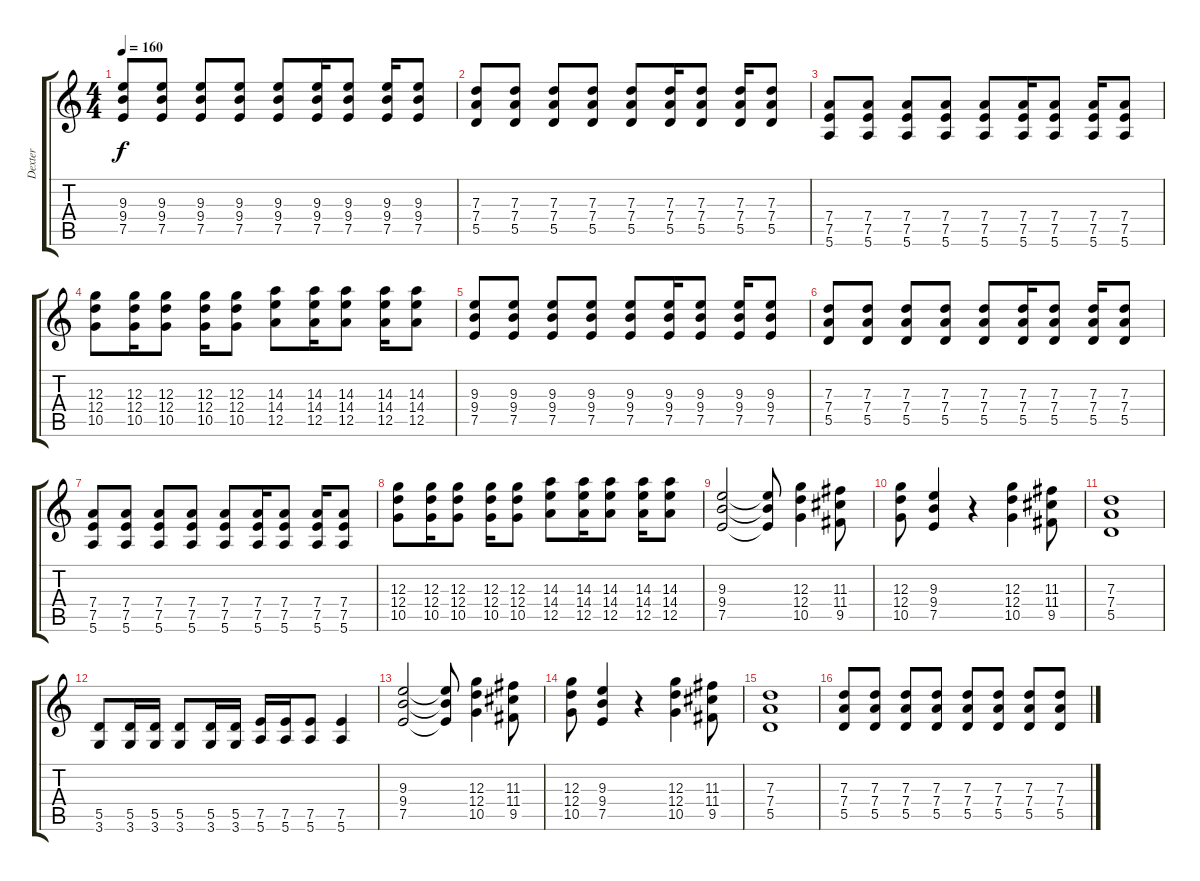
\track ("Dexter" "Dexter") {instrument distortionguitar}
\staff {score tabs}
\tuning (E4 B3 G3 D3 A2 E2) {hide}
\ts (4 4)
\tempo 160
\clef g2
\ks c
(9.3 9.4 7.5).8{dy f} (9.3 9.4 7.5).8 (9.3 9.4 7.5).8 (9.3 9.4 7.5).8 (9.3 9.4 7.5).8 (9.3 9.4 7.5).16 (9.3 9.4 7.5).8 (9.3 9.4 7.5).16 (9.3 9.4 7.5).8 |
(7.3 7.4 5.5).8 (7.3 7.4 5.5).8 (7.3 7.4 5.5).8 (7.3 7.4 5.5).8 (7.3 7.4 5.5).8 (7.3 7.4 5.5).16 (7.3 7.4 5.5).8 (7.3 7.4 5.5).16 (7.3 7.4 5.5).8 |
(7.4 7.5 5.6).8 (7.4 7.5 5.6).8 (7.4 7.5 5.6).8 (7.4 7.5 5.6).8 (7.4 7.5 5.6).8 (7.4 7.5 5.6).16 (7.4 7.5 5.6).8 (7.4 7.5 5.6).16 (7.4 7.5 5.6).8 |
(12.3 12.4 10.5).8 (12.3 12.4 10.5).16 (12.3 12.4 10.5).8 (12.3 12.4 10.5).16 (12.3 12.4 10.5).8 (14.3 14.4 12.5).8 (14.3 14.4 12.5).16 (14.3 14.4 12.5).8 (14.3 14.4 12.5).16 (14.3 14.4 12.5).8 |
(9.3 9.4 7.5).8 (9.3 9.4 7.5).8 (9.3 9.4 7.5).8 (9.3 9.4 7.5).8 (9.3 9.4 7.5).8 (9.3 9.4 7.5).16 (9.3 9.4 7.5).8 (9.3 9.4 7.5).16 (9.3 9.4 7.5).8 |
(7.3 7.4 5.5).8 (7.3 7.4 5.5).8 (7.3 7.4 5.5).8 (7.3 7.4 5.5).8 (7.3 7.4 5.5).8 (7.3 7.4 5.5).16 (7.3 7.4 5.5).8 (7.3 7.4 5.5).16 (7.3 7.4 5.5).8 |
(7.4 7.5 5.6).8 (7.4 7.5 5.6).8 (7.4 7.5 5.6).8 (7.4 7.5 5.6).8 (7.4 7.5 5.6).8 (7.4 7.5 5.6).16 (7.4 7.5 5.6).8 (7.4 7.5 5.6).16 (7.4 7.5 5.6).8 |
(12.3 12.4 10.5).8 (12.3 12.4 10.5).16 (12.3 12.4 10.5).8 (12.3 12.4 10.5).16 (12.3 12.4 10.5).8 (14.3 14.4 12.5).8 (14.3 14.4 12.5).16 (14.3 14.4 12.5).8 (14.3 14.4 12.5).16 (14.3 14.4 12.5).8 |
(9.3 9.4 7.5).2 (9.3{t} 9.4{t} 7.5{t}).8 (12.3 12.4 10.5).4 (11.3 11.4 9.5).8 |
(12.3 12.4 10.5).8 (9.3 9.4 7.5).4 r.4 (12.3 12.4 10.5).4 (11.3 11.4 9.5).8 |
(7.3 7.4 5.5).1 |
(5.5 3.6).8 (5.5 3.6).16 (5.5 3.6).16 (5.5 3.6).8 (5.5 3.6).16 (5.5 3.6).16 (7.5 5.6).16 (7.5 5.6).16 (7.5 5.6).8 (7.5 5.6).4 |
(9.3 9.4 7.5).2 (9.3{t} 9.4{t} 7.5{t}).8 (12.3 12.4 10.5).4 (11.3 11.4 9.5).8 |
(12.3 12.4 10.5).8 (9.3 9.4 7.5).4 r.4 (12.3 12.4 10.5).4 (11.3 11.4 9.5).8 |
(7.3 7.4 5.5).1 |
(7.3 7.4 5.5).8 (7.3 7.4 5.5).8 (7.3 7.4 5.5).8 (7.3 7.4 5.5).8 (7.3 7.4 5.5).8 (7.3 7.4 5.5).8 (7.3 7.4 5.5).8 (7.3 7.4 5.5).8
